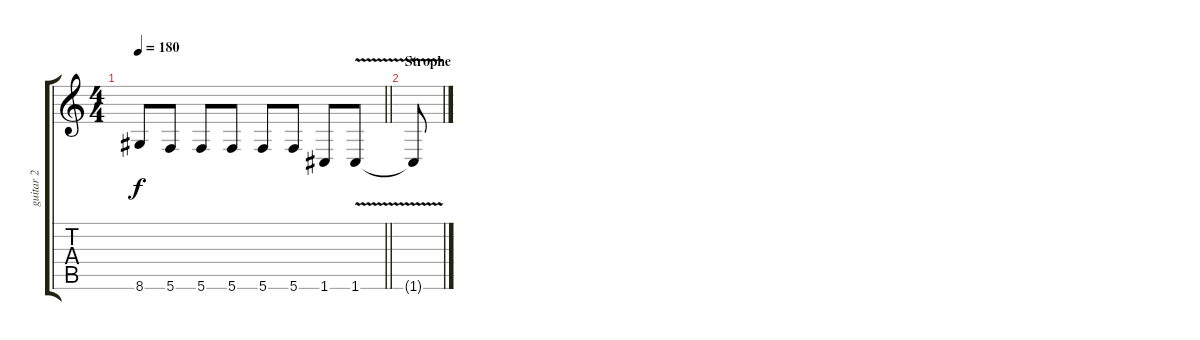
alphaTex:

\track ("guitar 2" "guitar 2") {instrument distortionguitar}
\staff {score tabs}
\tuning (D4 A3 F3 C3 G2 C2) {hide}
\ts (4 4)
\tempo 180
\clef g2
\barLineRight lightlight
\ks c
8.6{t}.8{dy f} 5.6.8 5.6.8 5.6.8 5.6.8 5.6.8 1.6.8 1.6{v}.8 |
\section ("" "Strophe")
1.6{t}.8
